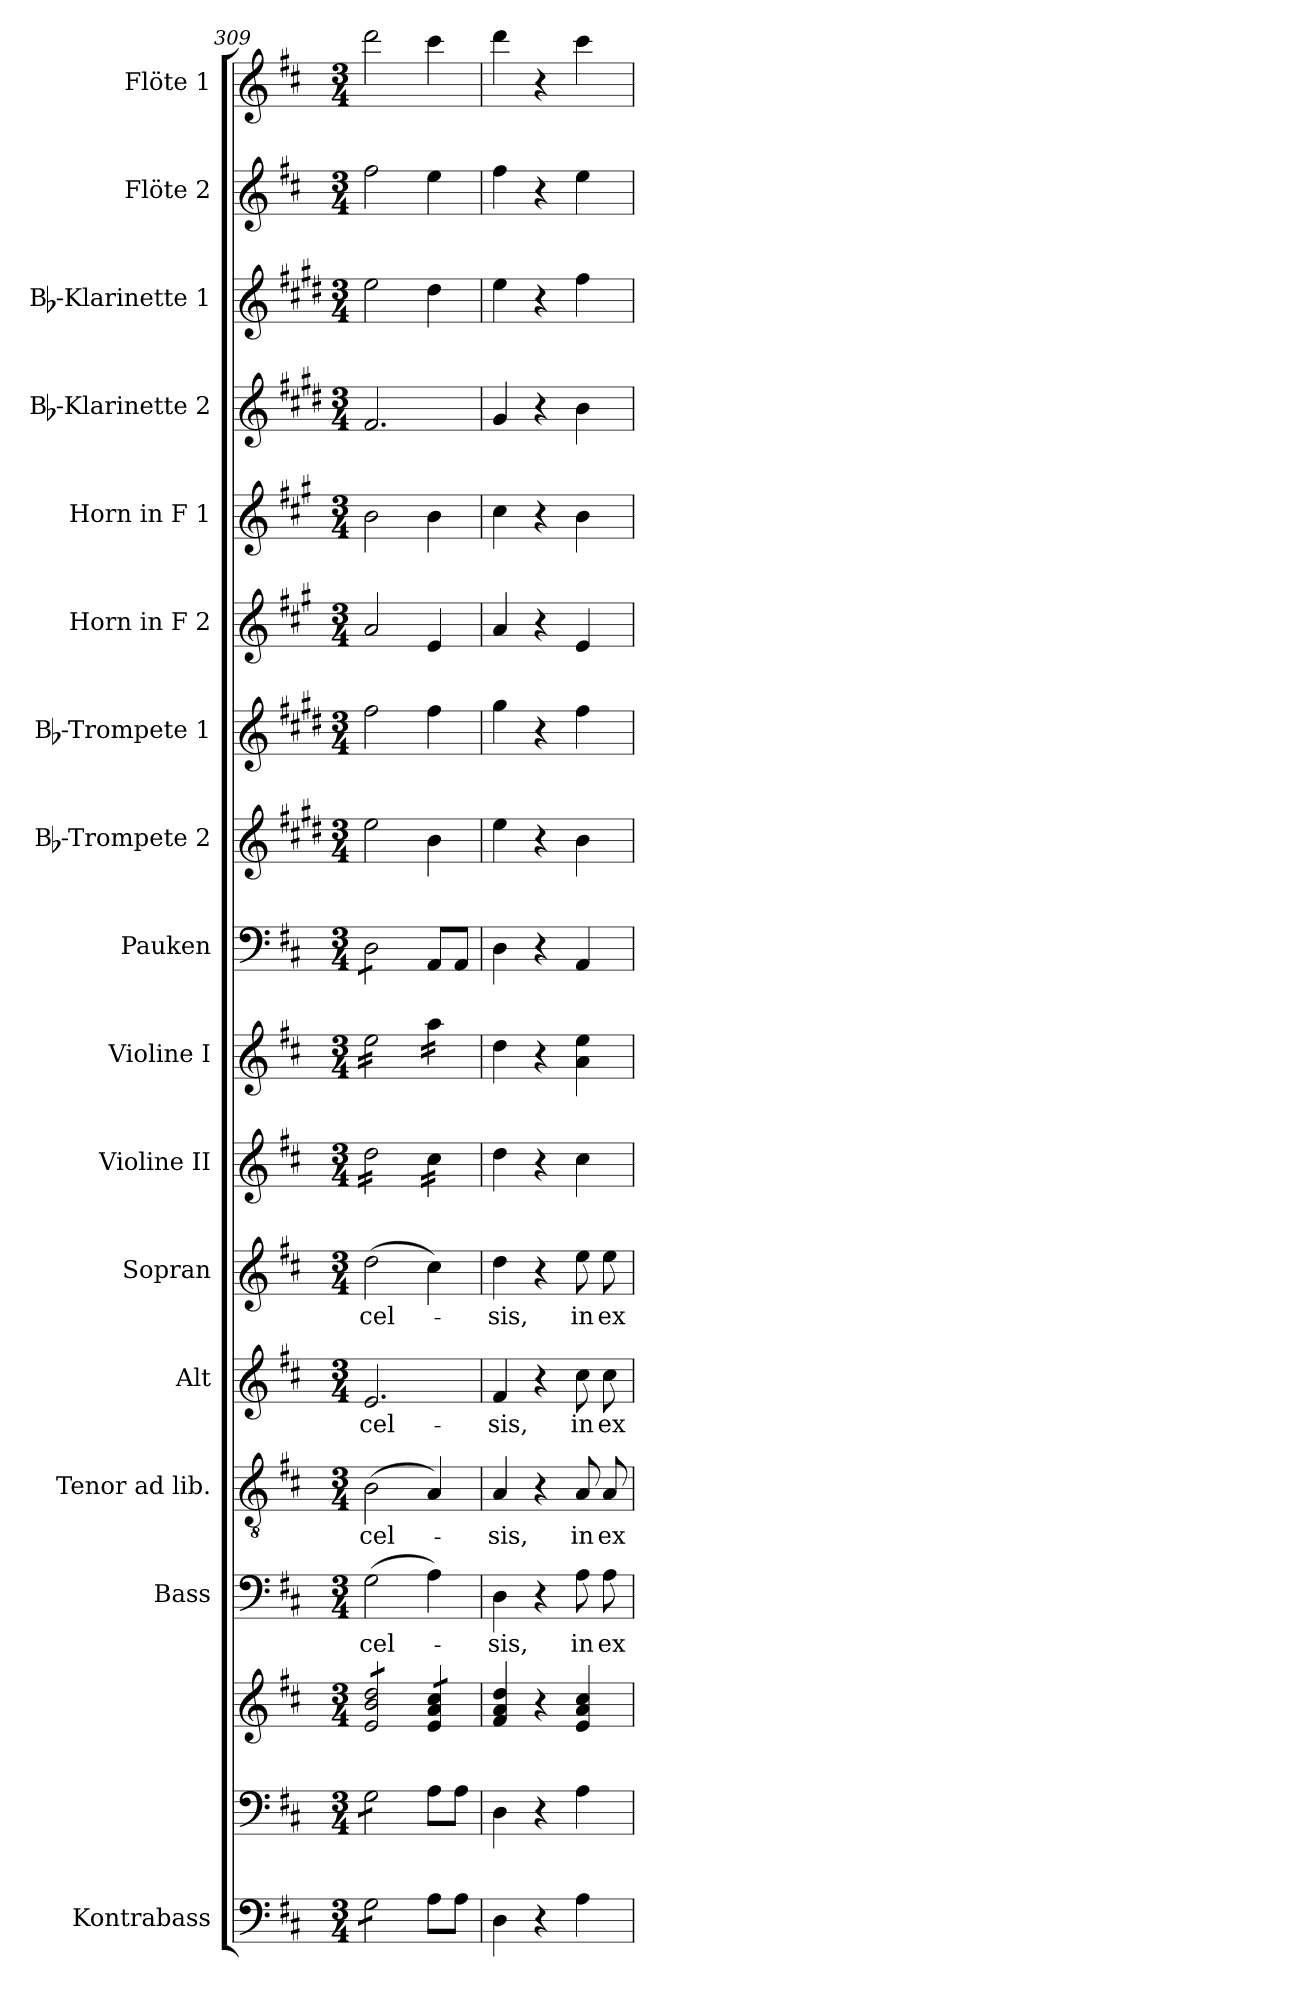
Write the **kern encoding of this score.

**kern	**kern	**kern	**kern	**text	**kern	**text	**kern	**text	**kern	**text	**kern	**kern	**kern	**kern	**kern	**kern	**kern	**kern	**kern	**kern	**kern
*part17	*part16	*part16	*part15	*part15	*part14	*part14	*part13	*part13	*part12	*part12	*part11	*part10	*part9	*part8	*part7	*part6	*part5	*part4	*part3	*part2	*part1
*staff18	*staff17	*staff16	*staff15	*staff15	*staff14	*staff14	*staff13	*staff13	*staff12	*staff12	*staff11	*staff10	*staff9	*staff8	*staff7	*staff6	*staff5	*staff4	*staff3	*staff2	*staff1
*I"Kontrabass	*	*	*I"Bass	*	*I"Tenor ad lib.	*	*I"Alt	*	*I"Sopran	*	*I"Violine II	*I"Violine I	*I"Pauken	*I"Bb-Trompete 2	*I"Bb-Trompete 1	*I"Horn in F 2	*I"Horn in F 1	*I"Bb-Klarinette 2	*I"Bb-Klarinette 1	*I"Flöte 2	*I"Flöte 1
*I'Kb.	*	*	*I'B.	*	*I'T.	*	*I'A.	*	*I'S.	*	*I'Vl. II	*I'Vl. I	*I'Pk.	*I'Bb Trp. 2	*I'Bb Trp. 1	*	*	*I'Bb Kl. 2	*I'Bb Kl. 1	*I'Fl. 2	*I'Fl. 1
*clefF4	*clefF4	*clefG2	*clefF4	*	*clefGv2	*	*clefG2	*	*clefG2	*	*clefG2	*clefG2	*clefF4	*clefG2	*clefG2	*clefG2	*clefG2	*clefG2	*clefG2	*clefG2	*clefG2
*ITrd7c12	*	*	*	*	*	*	*	*	*	*	*	*	*	*ITrd1c2	*ITrd1c2	*ITrd4c7	*ITrd4c7	*ITrd1c2	*ITrd1c2	*	*
*k[f#c#]	*k[f#c#]	*k[f#c#]	*k[f#c#]	*	*k[f#c#]	*	*k[f#c#]	*	*k[f#c#]	*	*k[f#c#]	*k[f#c#]	*k[f#c#]	*k[f#c#]	*k[f#c#]	*k[f#c#]	*k[f#c#]	*k[f#c#]	*k[f#c#]	*k[f#c#]	*k[f#c#]
*D:	*D:	*D:	*D:	*	*D:	*	*D:	*	*D:	*	*D:	*D:	*D:	*D:	*D:	*D:	*D:	*D:	*D:	*D:	*D:
*M3/4	*M3/4	*M3/4	*M3/4	*	*M3/4	*	*M3/4	*	*M3/4	*	*M3/4	*M3/4	*M3/4	*M3/4	*M3/4	*M3/4	*M3/4	*M3/4	*M3/4	*M3/4	*M3/4
=309	=309	=309	=309	=309	=309	=309	=309	=309	=309	=309	=309	=309	=309	=309	=309	=309	=309	=309	=309	=309	=309
!	!	!	!	!LO:LY:b	!	!LO:LY:b	!	!LO:LY:b	!	!LO:LY:b	!	!	!	!	!	!	!	!	!	!	!
*tremolo	*	*	*	*	*	*	*	*	*	*	*	*	*	*	*	*	*	*	*	*	*
*	*tremolo	*	*	*	*	*	*	*	*	*	*	*	*	*	*	*	*	*	*	*	*
*	*	*tremolo	*	*	*	*	*	*	*	*	*	*	*	*	*	*	*	*	*	*	*
*	*	*	*	*	*	*	*	*	*	*	*tremolo	*	*	*	*	*	*	*	*	*	*
*	*	*	*	*	*	*	*	*	*	*	*	*tremolo	*	*	*	*	*	*	*	*	*
*	*	*	*	*	*	*	*	*	*	*	*	*	*tremolo	*	*	*	*	*	*	*	*
8GG\L	8G\L	8e/ 8b/ 8dd/L	(>2G\	-cel-	(>2B\	-cel-	2.e/	-cel-	(>2dd\	-cel-	16dd\LL	16ee\LL	8D\L	2dd\	2ee\	2d/	2e\	2.e/	2dd\	2ff#\	2ddd\
.	.	.	.	.	.	.	.	.	.	.	16dd\	16ee\	.	.	.	.	.	.	.	.	.
8GG\	8G\	8e/ 8b/ 8dd/	.	.	.	.	.	.	.	.	16dd\	16ee\	8D\	.	.	.	.	.	.	.	.
.	.	.	.	.	.	.	.	.	.	.	16dd\	16ee\	.	.	.	.	.	.	.	.	.
8GG\	8G\	8e/ 8b/ 8dd/	.	.	.	.	.	.	.	.	16dd\	16ee\	8D\	.	.	.	.	.	.	.	.
.	.	.	.	.	.	.	.	.	.	.	16dd\	16ee\	.	.	.	.	.	.	.	.	.
8GG\J	8G\J	8e/ 8b/ 8dd/J	.	.	.	.	.	.	.	.	16dd\	16ee\	8D\J	.	.	.	.	.	.	.	.
*	*	*	*	*	*	*	*	*	*	*	*	*	*Xtremolo	*	*	*	*	*	*	*	*
*	*Xtremolo	*	*	*	*	*	*	*	*	*	*	*	*	*	*	*	*	*	*	*	*
*Xtremolo	*	*	*	*	*	*	*	*	*	*	*	*	*	*	*	*	*	*	*	*	*
.	.	.	.	.	.	.	.	.	.	.	16dd\JJ	16ee\JJ	.	.	.	.	.	.	.	.	.
8AA\L	8A\L	8e/ 8a/ 8cc#/L	4A\)	.	4A/)	.	.	.	4cc#\)	.	16cc#\LL	16aa\LL	8AA/L	4a\	4ee\	4A/	4e\	.	4cc#\	4ee\	4ccc#\
.	.	.	.	.	.	.	.	.	.	.	16cc#\	16aa\	.	.	.	.	.	.	.	.	.
8AA\J	8A\J	8e/ 8a/ 8cc#/J	.	.	.	.	.	.	.	.	16cc#\	16aa\	8AA/J	.	.	.	.	.	.	.	.
*	*	*Xtremolo	*	*	*	*	*	*	*	*	*	*	*	*	*	*	*	*	*	*	*
.	.	.	.	.	.	.	.	.	.	.	16cc#\JJ	16aa\JJ	.	.	.	.	.	.	.	.	.
*	*	*	*	*	*	*	*	*	*	*	*	*Xtremolo	*	*	*	*	*	*	*	*	*
*	*	*	*	*	*	*	*	*	*	*	*Xtremolo	*	*	*	*	*	*	*	*	*	*
=310	=310	=310	=310	=310	=310	=310	=310	=310	=310	=310	=310	=310	=310	=310	=310	=310	=310	=310	=310	=310	=310
!	!	!	!	!LO:LY:b	!	!LO:LY:b	!	!LO:LY:b	!	!LO:LY:b	!	!	!	!	!	!	!	!	!	!	!
4DD\	4D\	4f#/ 4a/ 4dd/	4D\	-sis,	4A/	-sis,	4f#/	-sis,	4dd\	-sis,	4dd\	4dd\	4D\	4dd\	4ff#\	4d/	4f#\	4f#/	4dd\	4ff#\	4ddd\
4r	4r	4r	4r	.	4r	.	4r	.	4r	.	4r	4r	4r	4r	4r	4r	4r	4r	4r	4r	4r
!	!	!	!	!LO:LY:b	!	!LO:LY:b	!	!LO:LY:b	!	!LO:LY:b	!	!	!	!	!	!	!	!	!	!	!
4AA\	4A\	4e/ 4a/ 4cc#/	8A\	in	8A/	in	8cc#\	in	8ee\	in	4cc#\	4a\ 4ee\	4AA/	4a\	4ee\	4A/	4e\	4a\	4ee\	4ee\	4ccc#\
!	!	!	!	!LO:LY:b	!	!LO:LY:b	!	!LO:LY:b	!	!LO:LY:b	!	!	!	!	!	!	!	!	!	!	!
.	.	.	8A\	ex-	8A/	ex-	8cc#\	ex-	8ee\	ex-	.	.	.	.	.	.	.	.	.	.	.
=	=	=	=	=	=	=	=	=	=	=	=	=	=	=	=	=	=	=	=	=	=
*-	*-	*-	*-	*-	*-	*-	*-	*-	*-	*-	*-	*-	*-	*-	*-	*-	*-	*-	*-	*-	*-
